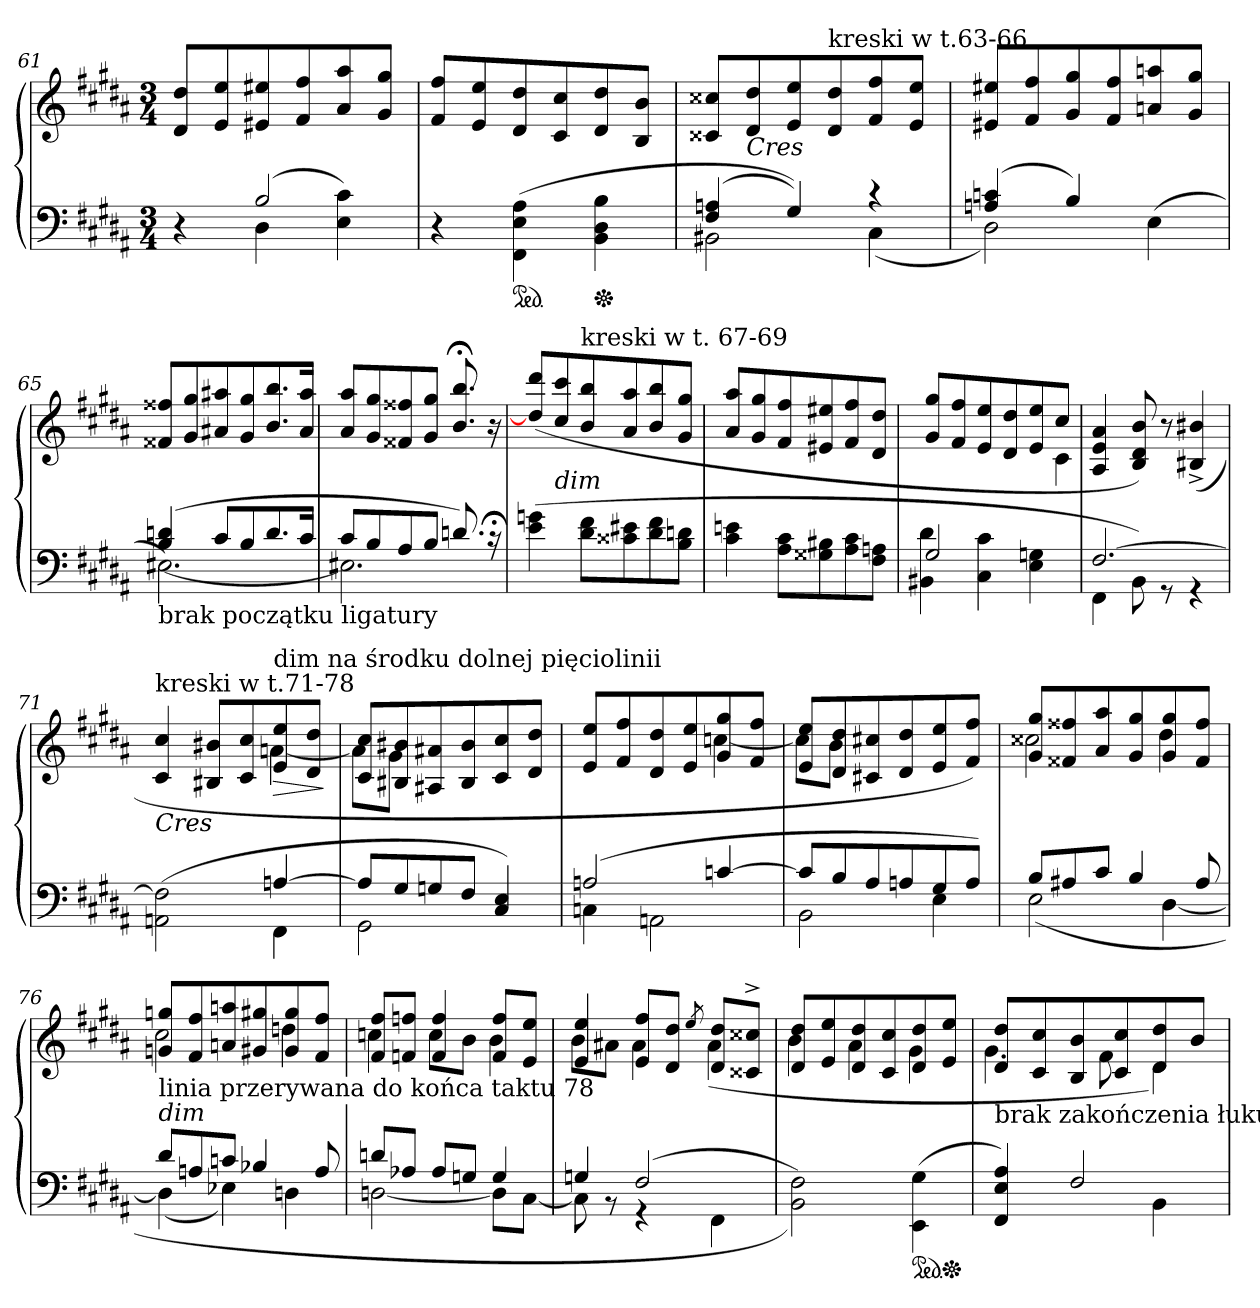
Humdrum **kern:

**kern	**kern	**dynam
*part1	*part1	*part1
*staff2	*staff1	*staff1/2
*clefF4	*clefG2	*
*k[f#c#g#d#a#]	*k[f#c#g#d#a#]	*
*M3/4	*M3/4	*
=61	=61	=61
*^	*	*
4reyy	4r	8d#/ 8dd#/L	.
.	.	8e/ 8ee/	.
(2B	4D#	8e#X/ 8ee#X/	.
.	.	8f#/ 8ff#/	.
.	4E 4c#)	8a#/ 8aa#/	.
.	.	8g#/ 8gg#/J	.
*v	*v	*	*
=62	=62	=62
4r	8f# 8ff#L	.
.	8e 8ee	.
*ped	*	*
(>4FF#\ 4E\ 4A#\	8d# 8dd#	.
.	8c# 8cc#	.
*Xped	*	*
4BB 4D# 4B	8d# 8dd#	.
.	8B 8bJ	.
=63	=63	=63
*^	*	*
(4F# 4An	2BB#X	8c##X 8cc##XL	.
!	!	!LO:TX:c:i:t=Cres	!
.	.	8d# 8dd#	.
4G#))	.	8e 8ee	.
!	!	!LO:TX:a:t=kreski w t.63-66	!
.	.	8d# 8dd#	.
4rc	(>4C#	8f# 8ff#	.
.	.	8e 8eeJ	.
=64	=64	=64	=64
(4An 4cn	2D#)	8e#X/ 8ee#X/L	.
.	.	8f#/ 8ff#/	.
4B)	.	8g#/ 8gg#/	.
.	.	8f#/ 8ff#/	.
4rcyy	(>4E	8an/ 8aan/	.
.	.	8g#/ 8gg#/J	.
=65	=65	=65	=65
!LO:TX:b:t=brak początku ligatury	!	!	!
(>4B 4dn	[2.E#X)	8f##X/ 8ff##X/L	.
.	.	8g#/ 8gg#/	.
8c#L	.	8a#X/ 8aa#X/	.
8B	.	8g#/ 8gg#/	.
8.d	.	8.b/ 8.bb/	.
16c#Jk	.	16a#/ 16aa#/Jk	.
=66	=66	=66	=66
8c#L	2.E#X]	8a#/ 8aa#/L	.
8B	.	8g#/ 8gg#/	.
8A#	.	8f##X/ 8ff##X/	.
8BJ	.	8g#/ 8gg#/J	.
8.dn)	.	8.b;</ 8.bb;</	.
16r;<c	.	16r	.
*v	*v	*	*
=67	=67	=67
(<4e\ 4gn\	(>8dd#]/ 8ddd#/L	.
!	!LO:TX:c:i:t=dim	!
.	8cc#/ 8ccc#/	.
!	!LO:TX:a:t=kreski w t. 67-69	!
8d#\ 8f#\L	8b/ 8bb/	.
8c##X 8e#X	8a#/ 8aa#/	.
8d#\ 8f#\	8b/ 8bb/	.
8B\ 8dn\J	8g#/ 8gg#/J	.
=68	=68	=68
4c#\ 4en\	8a#/ 8aa#/L	.
.	8g#/ 8gg#/	.
8A# 8c#L	8f#/ 8ff#/	.
8G##X 8B#X	8e#X/ 8ee#X/	.
8A# 8c#	8f#/ 8ff#/	.
8F# 8AnJ	8d#/ 8dd#/J	.
=69	=69	=69
*^	*^	*
2G#	4BB#X 4d#	8g#/ 8gg#/L	2ryy	.
.	.	8f# 8ff#	.	.
.	4C# 4c#	8e 8ee	.	.
.	.	8d# 8dd#	.	.
4reyy	4E 4Gn	8e 8ee	8ryy	.
!	!	!	!LO:N:vis=4	!
.	.	8cc#J	8c#	.
*	*	*v	*v	*
=70	=70	=70	=70
[2.F#	4FF#	4A# 4e 4a#	.
.	8BB)	8B 8d# 8b)	.
.	8r	8r	.
.	4r	(>4B#X^< 4b#X^<	.
=71	=71	=71	=71
*	*	*^	*
!	!	!LO:TX:a:t=kreski w t.71-78	!	!
!	!	!LO:TX:c:i:t=Cres	!	!
2ryy	(>2AAn\ 2F#]\	4c# 4cc#	2rAyy	.
.	.	8B#X 8b#XL	.	.
.	.	8c# 8cc#	.	.
!	!	!LO:TX:a:t=dim na środku dolnej pięciolinii	!	!
!	!	!	!	!LO:HP:b
[4An	4FF#	8e 8ee	[4an	>
.	.	8d# 8dd#J	.	.
*v	*v	*	*	*
*	*v	*v	*
.	.	]
=72	=72	=72
*^	*^	*
8AnL]	2GG#	8c# 8cc#L	8anL]	.
8G#	.	8B#X 8b#X	8g#J	.
8Gn	.	8A#X 8a#X	2rDyy	.
8F#J	.	8B# 8b#	.	.
4C#/ 4E/)	4ryy	8c# 8cc#	.	.
.	.	8d# 8dd#J	.	.
=73	=73	=73	=73	=73
(>2An	4Cn	8e 8eeL	2rAyy	.
.	.	8f# 8ff#	.	.
.	2AAn	8d# 8dd#	.	.
.	.	8e 8ee	.	.
[4cn	.	8g# 8gg#	[4ccn	.
.	.	8f# 8ff#J	.	.
=74	=74	=74	=74	=74
8cnL]	2BB	8e 8eeL	8ccnL]	.
8B	.	8d# 8dd#	8bJ	.
8A#	.	8c#X 8cc#X	2rAyy	.
8An	.	8d# 8dd#	.	.
8G#	4E	8e 8ee	.	.
8AJ)	.	8f# 8ff#J)	.	.
=75	=75	=75	=75	=75
8BL	(<2E	8g# 8gg#L	2cc##X	.
8A#X	.	8f##X 8ff##X	.	.
8c#J	.	8a# 8aa#	.	.
4B	.	8g# 8gg#	.	.
.	[4D#	8g# 8gg#	4dd#	.
8A#	.	8f## 8ff##J	.	.
=76	=76	=76	=76	=76
!	!	!LO:TX:b:t=linia przerywana do końca taktu 78	!	!
!	!	!LO:TX:c:i:t=dim	!	!
8d#L	(4D#]	8gn 8ggnL	2cc#	.
8An	.	8f# 8ff#	.	.
8cnJ	4E-X)	8an 8aan	.	.
4B-X	.	8g#X 8gg#X	.	.
.	4Dn	8g# 8gg#	4ddn	.
8A	.	8f# 8ff#J	.	.
=77	=77	=77	=77	=77
8dnL	[2Dn	8f# 8ff#L	4ccn	.
8A-XJ	.	8fn 8ffnJ	.	.
8A-L	.	4f 4ff	8ccL	.
8GnJ	.	.	8bJ	.
4G	8DL]	8f 8ffL	4b	.
.	[8C#J	8e 8eeJ	.	.
=78	=78	=78	=78	=78
4Gn	8C#]	4e 4ee	8bL	.
.	8rBB	.	8a#XJ	.
(>2F#	4rGG	8e 8ff#L	4a#	.
.	.	8d# 8dd#J	.	.
.	.	8qee/	.	.
.	4FF#	8d# 8dd#L	(<4a#	.
.	.	8c##X^< 8cc##X^<J	.	.
*v	*v	*	*	*
=79	=79	=79	=79
2BB 2F#))	8d# 8dd#L	4b	.
.	8e 8ee	.	.
.	8d# 8dd#	4a#	.
.	8c# 8cc#	.	.
*ped	*	*	*
(>4EE\ 4G#\	8d# 8dd#	4g#	.
*Xped	*	*	*
.	8e 8eeJ	.	.
=80	=80	=80	=80
*^	*	*	*
!	!	!LO:TX:b:t=brak zakończenia łuku	!	!
4reyy	4FF#/ 4E/ 4A#/)	8d# 8dd#L	4.g#	.
.	.	8c# 8cc#	.	.
2F#	4rEEyy	8B 8b	.	.
.	.	8c# 8cc#	8f#	.
!	!	!	!LO:N:vis=4	!
.	4BB	8d# 8dd#	8d#)	.
.	.	8bJ	8ryy	.
*v	*v	*	*	*
*	*v	*v	*
=	=	=
*-	*-	*-
